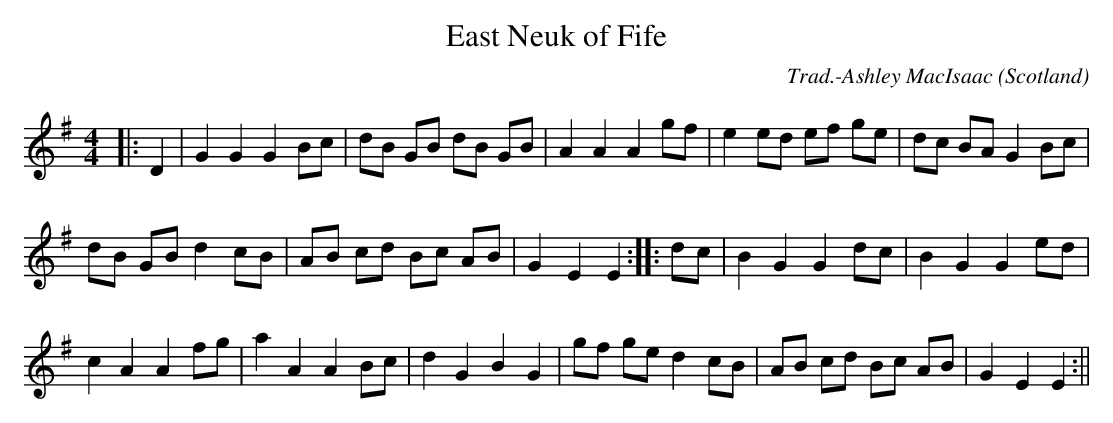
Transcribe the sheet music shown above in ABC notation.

X:1
T:East Neuk of Fife
O:Scotland
M:4/4
C:Trad.-Ashley MacIsaac
K:G
|:D2|G2 G2 G2 Bc|dB GB dB GB|A2 A2 A2 gf|e2 ed ef ge|dc BA G2 Bc|
dB GB d2 cB|AB cd Bc AB|G2 E2 E2:|:dc|B2 G2 G2 dc|B2 G2 G2 ed|
c2 A2 A2 fg|a2 A2 A2 Bc|d2 G2 B2 G2|gf ge d2 cB|AB cd Bc AB|G2 E2 E2:||
